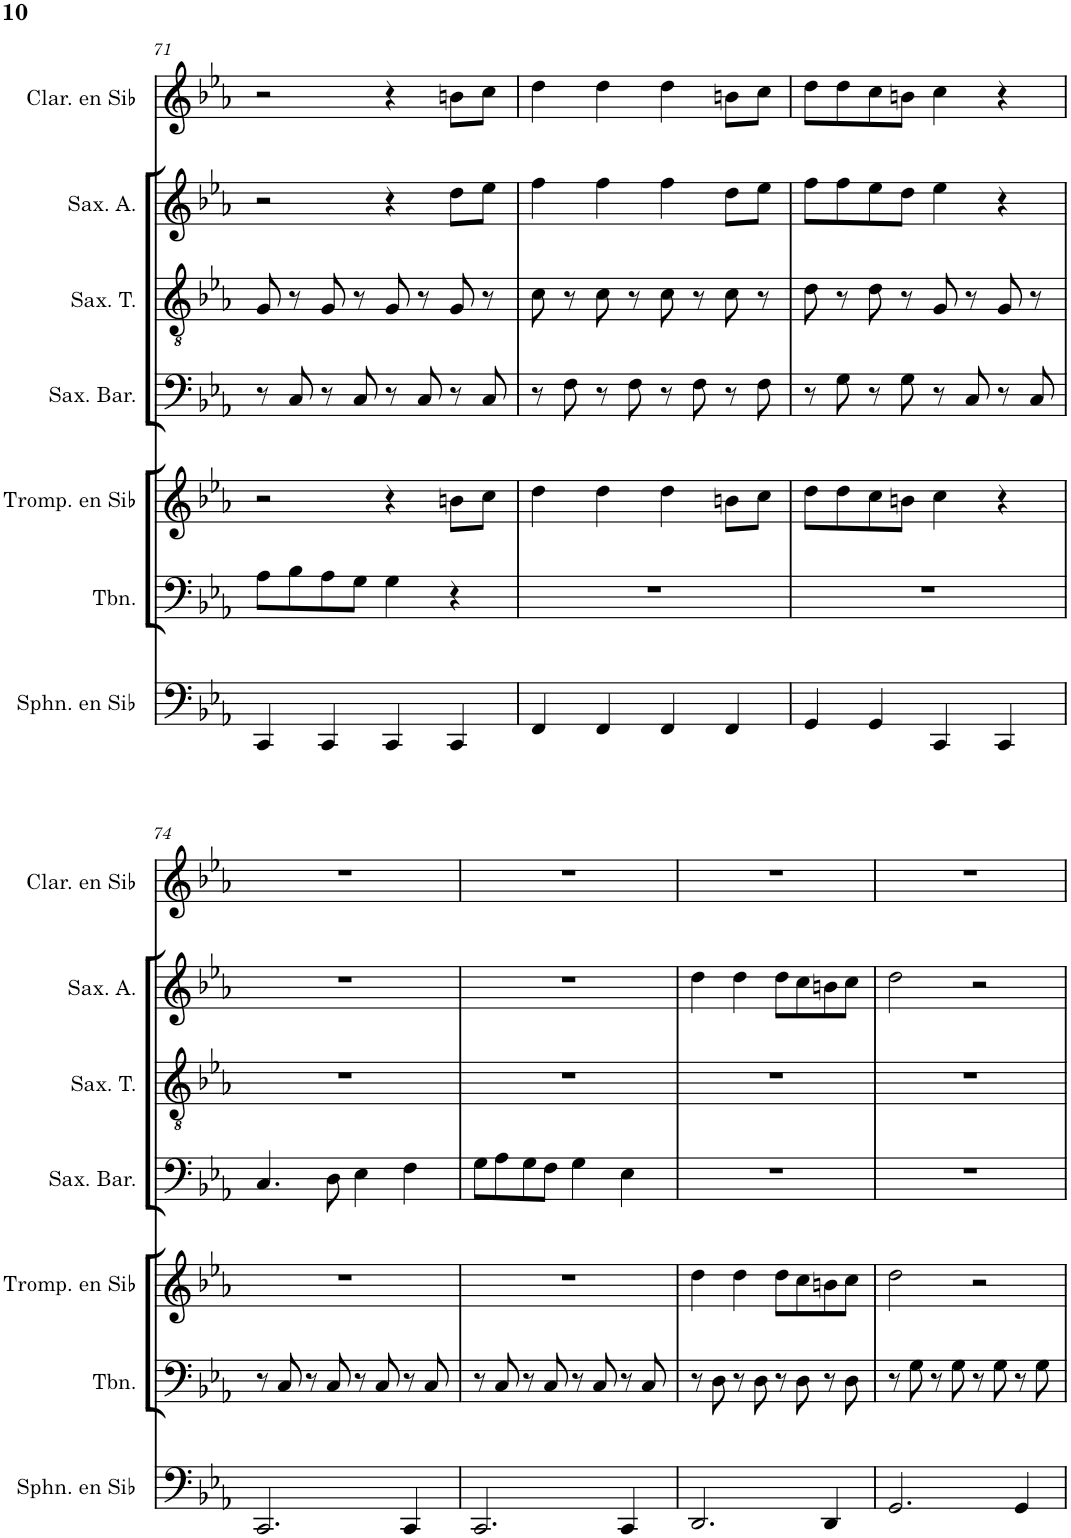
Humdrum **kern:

**kern	**kern	**kern	**kern	**kern	**kern	**kern
*part7	*part6	*part5	*part4	*part3	*part2	*part1
*staff7	*staff6	*staff5	*staff4	*staff3	*staff2	*staff1
*I"Sousaphone en Sib	*I"Trombone	*I"Trompette en Sib	*I"Saxophone Baryton	*I"Saxophone Ténor	*I"Saxophone Alto	*I"Clarinette en Sib
*I'Sphn. en Sib	*I'Tbn.	*I'Tromp. en Sib	*I'Sax. Bar.	*I'Sax. T.	*I'Sax. A.	*I'Clar. en Sib
!!LO:PB:g=z
*clefF4	*clefF4	*clefG2	*clefF4	*clefGv2	*clefG2	*clefG2
*	*	*Trd1c2	*Trd12c21	*Trd8c14	*Trd5c9	*Trd1c2
*k[b-e-a-]	*k[b-e-a-]	*k[b-e-a-]	*k[b-e-a-]	*k[b-e-a-]	*k[b-e-a-]	*k[b-e-a-]
*M4/4	*M4/4	*M4/4	*M4/4	*M4/4	*M4/4	*M4/4
=71	=71	=71	=71	=71	=71	=71
4CC/	8A-\L	2r	8r	8G/	2r	2r
.	8B-\	.	8C/	8r	.	.
4CC/	8A-\	.	8r	8G/	.	.
.	8G\J	.	8C/	8r	.	.
4CC/	4G\	4r	8r	8G/	4r	4r
.	.	.	8C/	8r	.	.
4CC/	4r	8bn\L	8r	8G/	8dd\L	8bn\L
.	.	8cc\J	8C/	8r	8ee-\J	8cc\J
=72	=72	=72	=72	=72	=72	=72
4FF/	1r	4dd\	8r	8c\	4ff\	4dd\
.	.	.	8F\	8r	.	.
4FF/	.	4dd\	8r	8c\	4ff\	4dd\
.	.	.	8F\	8r	.	.
4FF/	.	4dd\	8r	8c\	4ff\	4dd\
.	.	.	8F\	8r	.	.
4FF/	.	8bn\L	8r	8c\	8dd\L	8bn\L
.	.	8cc\J	8F\	8r	8ee-\J	8cc\J
=73	=73	=73	=73	=73	=73	=73
4GG/	1r	8dd\L	8r	8d\	8ff\L	8dd\L
.	.	8dd\	8G\	8r	8ff\	8dd\
4GG/	.	8cc\	8r	8d\	8ee-\	8cc\
.	.	8bn\J	8G\	8r	8dd\J	8bn\J
4CC/	.	4cc\	8r	8G/	4ee-\	4cc\
.	.	.	8C/	8r	.	.
4CC/	.	4r	8r	8G/	4r	4r
.	.	.	8C/	8r	.	.
!!LO:LB:g=z
=74	=74	=74	=74	=74	=74	=74
2.CC/	8r	1r	4.C/	1r	1r	1r
.	8C/	.	.	.	.	.
.	8r	.	.	.	.	.
.	8C/	.	8D\	.	.	.
.	8r	.	4E-\	.	.	.
.	8C/	.	.	.	.	.
4CC/	8r	.	4F\	.	.	.
.	8C/	.	.	.	.	.
=75	=75	=75	=75	=75	=75	=75
2.CC/	8r	1r	8G\L	1r	1r	1r
.	8C/	.	8A-\	.	.	.
.	8r	.	8G\	.	.	.
.	8C/	.	8F\J	.	.	.
.	8r	.	4G\	.	.	.
.	8C/	.	.	.	.	.
4CC/	8r	.	4E-\	.	.	.
.	8C/	.	.	.	.	.
=76	=76	=76	=76	=76	=76	=76
2.DD/	8r	4dd\	1r	1r	4dd\	1r
.	8D\	.	.	.	.	.
.	8r	4dd\	.	.	4dd\	.
.	8D\	.	.	.	.	.
.	8r	8dd\L	.	.	8dd\L	.
.	8D\	8cc\	.	.	8cc\	.
4DD/	8r	8bn\	.	.	8bn\	.
.	8D\	8cc\J	.	.	8cc\J	.
=77	=77	=77	=77	=77	=77	=77
2.GG/	8r	2dd\	1r	1r	2dd\	1r
.	8G\	.	.	.	.	.
.	8r	.	.	.	.	.
.	8G\	.	.	.	.	.
.	8r	2r	.	.	2r	.
.	8G\	.	.	.	.	.
4GG/	8r	.	.	.	.	.
.	8G\	.	.	.	.	.
=	=	=	=	=	=	=
*-	*-	*-	*-	*-	*-	*-
